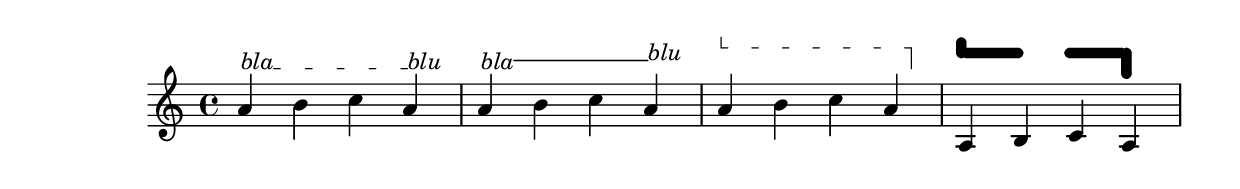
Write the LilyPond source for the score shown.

%% DO NOT EDIT this file manually; it is automatically
%% generated from LSR http://lsr.dsi.unimi.it
%% Make any changes in LSR itself, or in Documentation/snippets/new/ ,
%% and then run scripts/auxiliar/makelsr.py
%%
%% This file is in the public domain.
\version "2.14.2"

\header {
  lsrtags = "expressive-marks, text, tweaks-and-overrides"

  texidoc = "
The @code{\\startTextSpan} and @code{\\stopTextSpan} commands allow the
creation of text spanners as easily as pedal indications or
octavations. Override some properties of the @code{TextSpanner} object
to modify its output.

"
  doctitle = "Creating text spanners"
} % begin verbatim


\paper { ragged-right = ##f }

\relative c'' {
  \override TextSpanner #'(bound-details left text) = #"bla"
  \override TextSpanner #'(bound-details right text) = #"blu"
  a4 \startTextSpan
  b4 c
  a4 \stopTextSpan

  \override TextSpanner #'style = #'line
  \once \override TextSpanner
    #'(bound-details left stencil-align-dir-y) = #CENTER
  a4 \startTextSpan
  b4 c
  a4 \stopTextSpan

  \override TextSpanner #'style = #'dashed-line
  \override TextSpanner #'(bound-details left text) =
    \markup { \draw-line #'(0 . 1) }
  \override TextSpanner #'(bound-details right text) =
    \markup { \draw-line #'(0 . -2) }
  \once \override TextSpanner #'(bound-details right padding) = #-2

  a4 \startTextSpan
  b4 c
  a4 \stopTextSpan

  \set Staff.middleCPosition = #-13
  \override TextSpanner #'dash-period = #10
  \override TextSpanner #'dash-fraction = #0.5
  \override TextSpanner #'thickness = #10
  a4 \startTextSpan
  b4 c
  a4 \stopTextSpan
}
